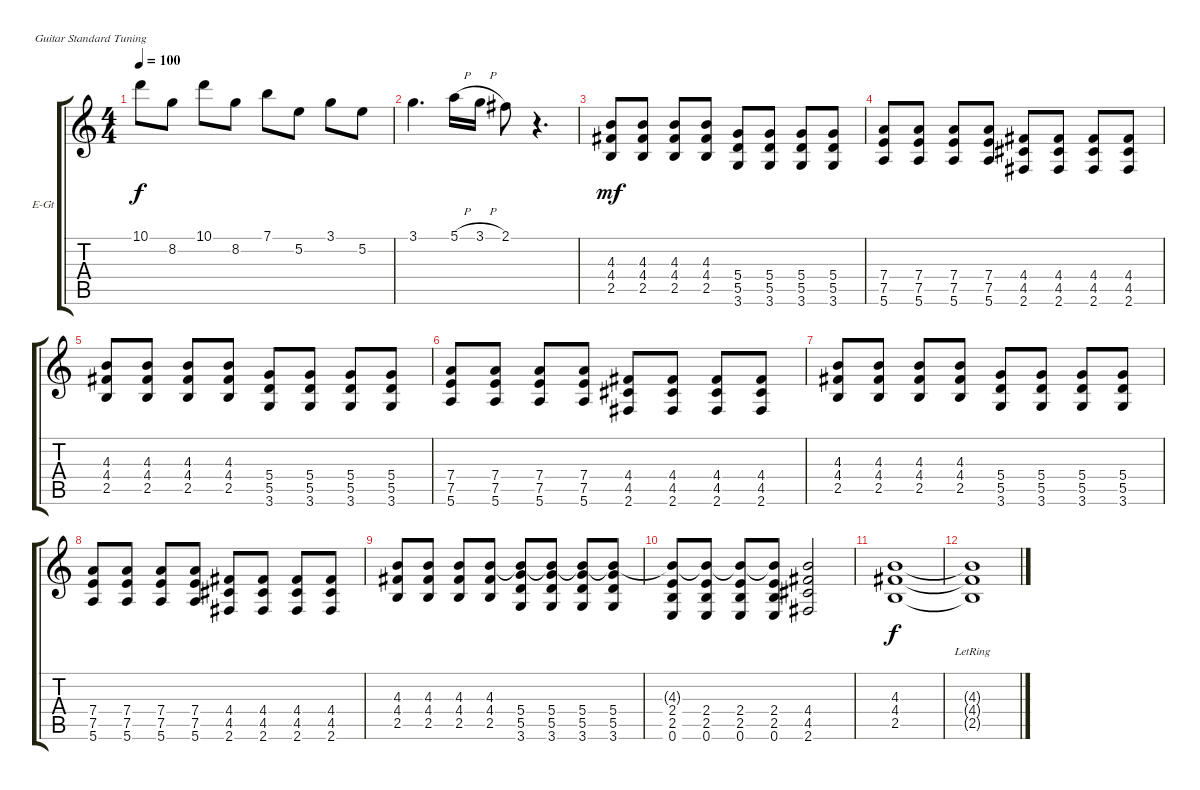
\defaultSystemsLayout 4
\bracketExtendMode groupsimilarinstruments
\firstSystemTrackNameOrientation horizontal
\otherSystemsTrackNameOrientation horizontal
\track ("Kirill" "E-Gt") {instrument overdrivenguitar}
\staff {score tabs}
\tuning (E4 B3 G3 D3 A2 E2)
\ts (4 4)
\tempo 100
\clef g2
\ks c
10.1.8{dy f} 8.2.8 10.1.8 8.2.8 7.1.8 5.2.8 3.1.8 5.2.8 |
3.1.4{d} 5.1{h}.16 3.1{h}.16 2.1.8 r.4{d} |
(2.5 4.4 4.3).8{dy mf} (2.5 4.4 4.3).8 (2.5 4.4 4.3).8 (2.5 4.4 4.3).8 (3.6 5.5 5.4).8 (3.6 5.5 5.4).8 (3.6 5.5 5.4).8 (3.6 5.5 5.4).8 |
(5.6 7.5 7.4).8 (5.6 7.5 7.4).8 (5.6 7.5 7.4).8 (5.6 7.5 7.4).8 (2.6 4.5 4.4).8 (2.6 4.5 4.4).8 (2.6 4.5 4.4).8 (2.6 4.5 4.4).8 |
(2.5 4.4 4.3).8 (2.5 4.4 4.3).8 (2.5 4.4 4.3).8 (2.5 4.4 4.3).8 (3.6 5.5 5.4).8 (3.6 5.5 5.4).8 (3.6 5.5 5.4).8 (3.6 5.5 5.4).8 |
(5.6 7.5 7.4).8 (5.6 7.5 7.4).8 (5.6 7.5 7.4).8 (5.6 7.5 7.4).8 (2.6 4.5 4.4).8 (2.6 4.5 4.4).8 (2.6 4.5 4.4).8 (2.6 4.5 4.4).8 |
(2.5 4.4 4.3).8 (2.5 4.4 4.3).8 (2.5 4.4 4.3).8 (2.5 4.4 4.3).8 (3.6 5.5 5.4).8 (3.6 5.5 5.4).8 (3.6 5.5 5.4).8 (3.6 5.5 5.4).8 |
(5.6 7.5 7.4).8 (5.6 7.5 7.4).8 (5.6 7.5 7.4).8 (5.6 7.5 7.4).8 (2.6 4.5 4.4).8 (2.6 4.5 4.4).8 (2.6 4.5 4.4).8 (2.6 4.5 4.4).8 |
(2.5 4.4 4.3).8 (2.5 4.4 4.3).8 (2.5 4.4 4.3).8 (2.5 4.4 4.3).8 (3.6 5.5 5.4 4.3{t}).8 (3.6 5.5 5.4 4.3{t}).8 (3.6 5.5 5.4 4.3{t}).8 (3.6 5.5 5.4 4.3{t}).8 |
(0.6 2.5 2.4 4.3{t}).8 (0.6 2.5 2.4 4.3{t}).8 (0.6 2.5 2.4 4.3{t}).8 (0.6 2.5 2.4 4.3{t}).8 (2.6 4.5 4.4 4.3{t}).2 |
(2.5 4.4 4.3).1{dy f} |
(2.5{lr t} 4.4{lr t} 4.3{lr t}).1
